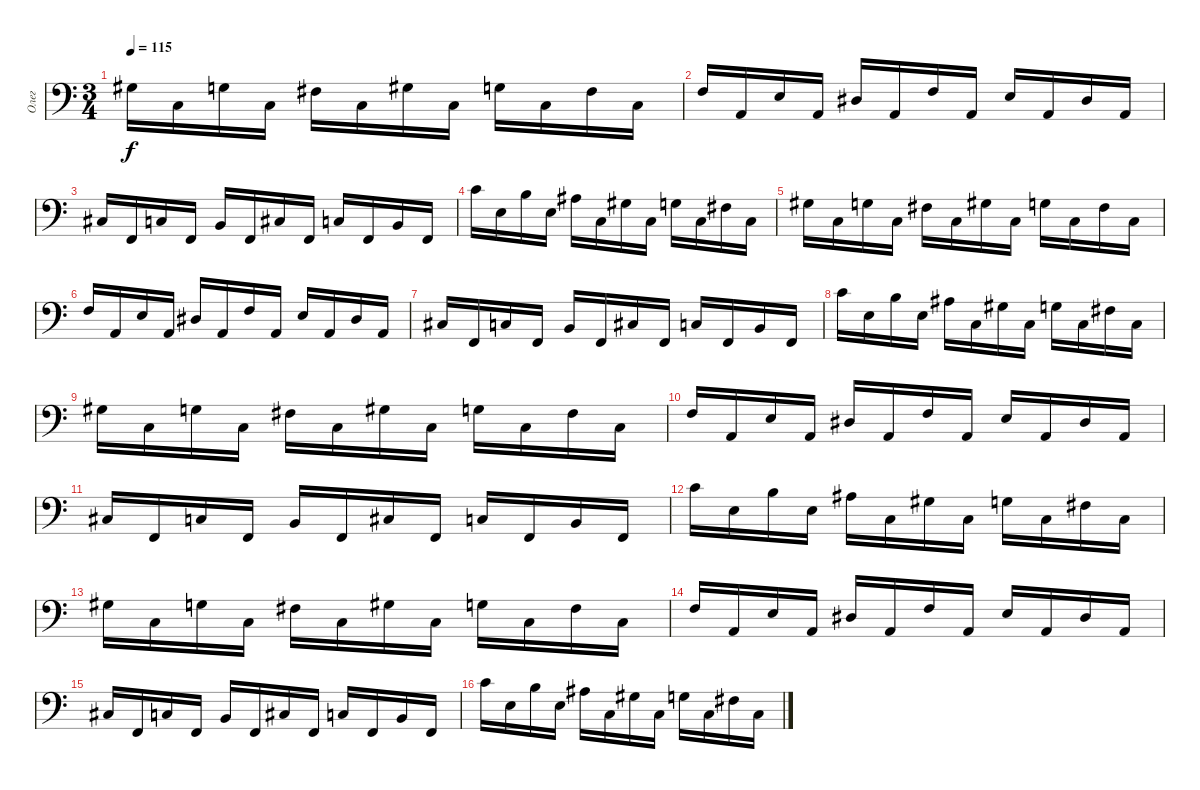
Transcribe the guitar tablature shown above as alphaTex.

\track ("Олег" "Олег") {instrument electricbassfinger}
\staff {score}
\tuning (G2 D2 A1 E1 B0) {hide}
\ts (3 4)
\tempo 115
\clef f4
\ks c
6.2.16{dy f} 3.3.16 5.2.16 3.3.16 4.2.16 3.3.16 6.2.16 3.3.16 5.2.16 3.3.16 4.2.16 3.3.16 |
3.2.16 0.3.16 2.2.16 0.3.16 1.2.16 0.3.16 3.2.16 0.3.16 2.2.16 0.3.16 1.2.16 0.3.16 |
4.3.16 1.4.16 3.3.16 1.4.16 2.3.16 1.4.16 4.3.16 1.4.16 3.3.16 1.4.16 2.3.16 1.4.16 |
5.1.16 2.2.16 4.1.16 2.2.16 3.1.16 3.3.16 6.2.16 3.3.16 5.2.16 3.3.16 4.2.16 3.3.16 |
6.2.16 3.3.16 5.2.16 3.3.16 4.2.16 3.3.16 6.2.16 3.3.16 5.2.16 3.3.16 4.2.16 3.3.16 |
3.2.16 0.3.16 2.2.16 0.3.16 1.2.16 0.3.16 3.2.16 0.3.16 2.2.16 0.3.16 1.2.16 0.3.16 |
4.3.16 1.4.16 3.3.16 1.4.16 2.3.16 1.4.16 4.3.16 1.4.16 3.3.16 1.4.16 2.3.16 1.4.16 |
5.1.16 2.2.16 4.1.16 2.2.16 3.1.16 3.3.16 6.2.16 3.3.16 5.2.16 3.3.16 4.2.16 3.3.16 |
6.2.16 3.3.16 5.2.16 3.3.16 4.2.16 3.3.16 6.2.16 3.3.16 5.2.16 3.3.16 4.2.16 3.3.16 |
3.2.16 0.3.16 2.2.16 0.3.16 1.2.16 0.3.16 3.2.16 0.3.16 2.2.16 0.3.16 1.2.16 0.3.16 |
4.3.16 1.4.16 3.3.16 1.4.16 2.3.16 1.4.16 4.3.16 1.4.16 3.3.16 1.4.16 2.3.16 1.4.16 |
5.1.16 2.2.16 4.1.16 2.2.16 3.1.16 3.3.16 6.2.16 3.3.16 5.2.16 3.3.16 4.2.16 3.3.16 |
6.2.16 3.3.16 5.2.16 3.3.16 4.2.16 3.3.16 6.2.16 3.3.16 5.2.16 3.3.16 4.2.16 3.3.16 |
3.2.16 0.3.16 2.2.16 0.3.16 1.2.16 0.3.16 3.2.16 0.3.16 2.2.16 0.3.16 1.2.16 0.3.16 |
4.3.16 1.4.16 3.3.16 1.4.16 2.3.16 1.4.16 4.3.16 1.4.16 3.3.16 1.4.16 2.3.16 1.4.16 |
5.1.16 2.2.16 4.1.16 2.2.16 3.1.16 3.3.16 6.2.16 3.3.16 5.2.16 3.3.16 4.2.16 3.3.16
